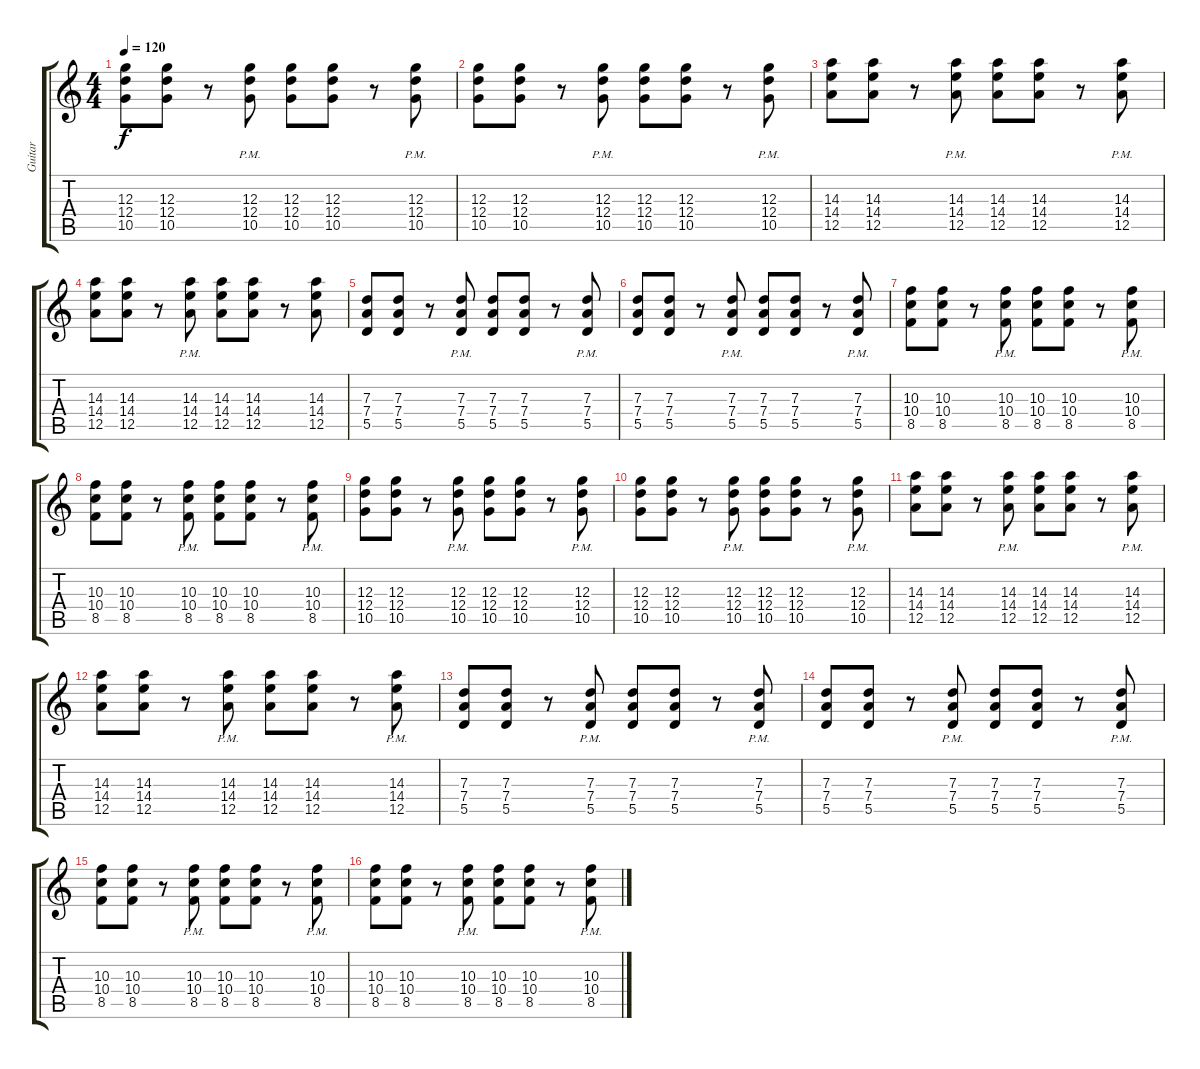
\track ("Guitar" "Guitar") {instrument overdrivenguitar}
\staff {score tabs}
\tuning (E4 B3 G3 D3 A2 E2) {hide}
\ts (4 4)
\tempo 120
\clef g2
\ks c
(12.3 12.4 10.5).8{dy f} (12.3 12.4 10.5).8 r.8 (12.3{pm} 12.4{pm} 10.5{pm}).8 (12.3 12.4 10.5).8 (12.3 12.4 10.5).8 r.8 (12.3{pm} 12.4{pm} 10.5{pm}).8 |
(12.3 12.4 10.5).8 (12.3 12.4 10.5).8 r.8 (12.3{pm} 12.4{pm} 10.5{pm}).8 (12.3 12.4 10.5).8 (12.3 12.4 10.5).8 r.8 (12.3{pm} 12.4{pm} 10.5{pm}).8 |
(14.3 14.4 12.5).8 (14.3 14.4 12.5).8 r.8 (14.3{pm} 14.4{pm} 12.5{pm}).8 (14.3 14.4 12.5).8 (14.3 14.4 12.5).8 r.8 (14.3{pm} 14.4{pm} 12.5{pm}).8 |
(14.3 14.4 12.5).8 (14.3 14.4 12.5).8 r.8 (14.3{pm} 14.4{pm} 12.5{pm}).8 (14.3 14.4 12.5).8 (14.3 14.4 12.5).8 r.8 (14.3 14.4 12.5).8 |
(7.3 7.4 5.5).8 (7.3 7.4 5.5).8 r.8 (7.3{pm} 7.4{pm} 5.5{pm}).8 (7.3 7.4 5.5).8 (7.3 7.4 5.5).8 r.8 (7.3{pm} 7.4{pm} 5.5{pm}).8 |
(7.3 7.4 5.5).8 (7.3 7.4 5.5).8 r.8 (7.3{pm} 7.4{pm} 5.5{pm}).8 (7.3 7.4 5.5).8 (7.3 7.4 5.5).8 r.8 (7.3{pm} 7.4{pm} 5.5{pm}).8 |
(10.3 10.4 8.5).8 (10.3 10.4 8.5).8 r.8 (10.3{pm} 10.4{pm} 8.5{pm}).8 (10.3 10.4 8.5).8 (10.3 10.4 8.5).8 r.8 (10.3{pm} 10.4{pm} 8.5{pm}).8 |
(10.3 10.4 8.5).8 (10.3 10.4 8.5).8 r.8 (10.3{pm} 10.4{pm} 8.5{pm}).8 (10.3 10.4 8.5).8 (10.3 10.4 8.5).8 r.8 (10.3{pm} 10.4{pm} 8.5{pm}).8 |
(12.3 12.4 10.5).8 (12.3 12.4 10.5).8 r.8 (12.3{pm} 12.4{pm} 10.5{pm}).8 (12.3 12.4 10.5).8 (12.3 12.4 10.5).8 r.8 (12.3{pm} 12.4{pm} 10.5{pm}).8 |
(12.3 12.4 10.5).8 (12.3 12.4 10.5).8 r.8 (12.3{pm} 12.4{pm} 10.5{pm}).8 (12.3 12.4 10.5).8 (12.3 12.4 10.5).8 r.8 (12.3{pm} 12.4{pm} 10.5{pm}).8 |
(14.3 14.4 12.5).8 (14.3 14.4 12.5).8 r.8 (14.3{pm} 14.4{pm} 12.5{pm}).8 (14.3 14.4 12.5).8 (14.3 14.4 12.5).8 r.8 (14.3{pm} 14.4{pm} 12.5{pm}).8 |
(14.3 14.4 12.5).8 (14.3 14.4 12.5).8 r.8 (14.3{pm} 14.4{pm} 12.5{pm}).8 (14.3 14.4 12.5).8 (14.3 14.4 12.5).8 r.8 (14.3{pm} 14.4{pm} 12.5{pm}).8 |
(7.3 7.4 5.5).8 (7.3 7.4 5.5).8 r.8 (7.3{pm} 7.4{pm} 5.5{pm}).8 (7.3 7.4 5.5).8 (7.3 7.4 5.5).8 r.8 (7.3{pm} 7.4{pm} 5.5{pm}).8 |
(7.3 7.4 5.5).8 (7.3 7.4 5.5).8 r.8 (7.3{pm} 7.4{pm} 5.5{pm}).8 (7.3 7.4 5.5).8 (7.3 7.4 5.5).8 r.8 (7.3{pm} 7.4{pm} 5.5{pm}).8 |
(10.3 10.4 8.5).8 (10.3 10.4 8.5).8 r.8 (10.3{pm} 10.4{pm} 8.5{pm}).8 (10.3 10.4 8.5).8 (10.3 10.4 8.5).8 r.8 (10.3{pm} 10.4{pm} 8.5{pm}).8 |
(10.3 10.4 8.5).8 (10.3 10.4 8.5).8 r.8 (10.3{pm} 10.4{pm} 8.5{pm}).8 (10.3 10.4 8.5).8 (10.3 10.4 8.5).8 r.8 (10.3{pm} 10.4{pm} 8.5{pm}).8
